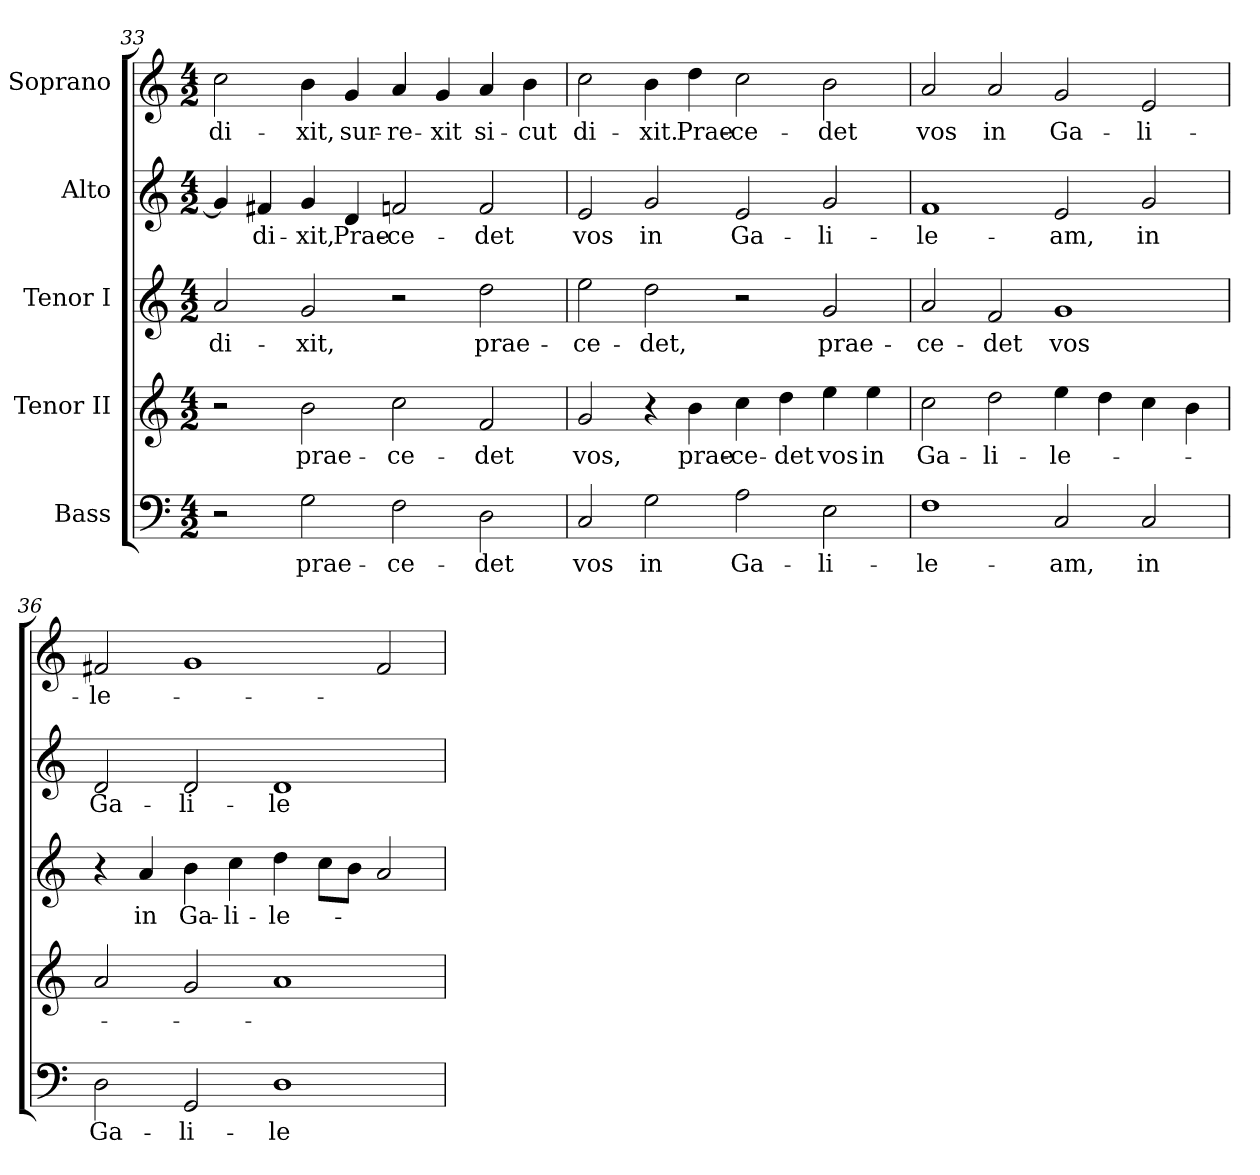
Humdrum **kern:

**kern	**text	**kern	**text	**kern	**text	**kern	**text	**kern	**text
*part5	*part5	*part4	*part4	*part3	*part3	*part2	*part2	*part1	*part1
*staff5	*staff5	*staff4	*staff4	*staff3	*staff3	*staff2	*staff2	*staff1	*staff1
*I"Bass	*	*I"Tenor II	*	*I"Tenor I	*	*I"Alto	*	*I"Soprano	*
*clefF4	*	*clefG2	*	*clefG2	*	*clefG2	*	*clefG2	*
*	*	*ITrd7c12	*	*ITrd7c12	*	*	*	*	*
*k[]	*	*k[]	*	*k[]	*	*k[]	*	*k[]	*
*C:	*	*C:	*	*C:	*	*C:	*	*C:	*
*M4/2	*	*M4/2	*	*M4/2	*	*M4/2	*	*M4/2	*
=33	=33	=33	=33	=33	=33	=33	=33	=33	=33
!	!	!	!	!	!LO:LY:b:color=#000000	!	!	!	!
!	!	!	!	!	!	!	!	!	!LO:LY:b:color=#000000
2r	.	2r	.	2Ai/	di-	4gi/]	.	2cci\	di-
!	!	!	!	!	!	!	!LO:LY:b:color=#000000	!	!
.	.	.	.	.	.	4f#Xi/	di-	.	.
!	!LO:LY:b:color=#000000	!	!	!	!	!	!	!	!
!	!	!	!LO:LY:b:color=#000000	!	!	!	!	!	!
!	!	!	!	!	!LO:LY:b:color=#000000	!	!	!	!
!	!	!	!	!	!	!	!LO:LY:b:color=#000000	!	!
!	!	!	!	!	!	!	!	!	!LO:LY:b:color=#000000
2Gi\	prae-	2Bi\	prae-	2Gi/	-xit,	4gi/	-xit,	4bi\	-xit,
!	!	!	!	!	!	!	!LO:LY:b:color=#000000	!	!
!	!	!	!	!	!	!	!	!	!LO:LY:b:color=#000000
.	.	.	.	.	.	4di/	Prae-	4gi/	sur-
!	!LO:LY:b:color=#000000	!	!	!	!	!	!	!	!
!	!	!	!LO:LY:b:color=#000000	!	!	!	!	!	!
!	!	!	!	!	!	!	!LO:LY:b:color=#000000	!	!
!	!	!	!	!	!	!	!	!	!LO:LY:b:color=#000000
2Fi\	-ce-	2ci\	-ce-	2r	.	2fni/	-ce-	4ai/	-re-
!	!	!	!	!	!	!	!	!	!LO:LY:b:color=#000000
.	.	.	.	.	.	.	.	4gi/	-xit
!	!LO:LY:b:color=#000000	!	!	!	!	!	!	!	!
!	!	!	!LO:LY:b:color=#000000	!	!	!	!	!	!
!	!	!	!	!	!LO:LY:b:color=#000000	!	!	!	!
!	!	!	!	!	!	!	!LO:LY:b:color=#000000	!	!
!	!	!	!	!	!	!	!	!	!LO:LY:b:color=#000000
2Di\	-det	2Fi/	-det	2di\	prae-	2fi/	-det	4ai/	si-
!	!	!	!	!	!	!	!	!	!LO:LY:b:color=#000000
.	.	.	.	.	.	.	.	4bi\	-cut
=34	=34	=34	=34	=34	=34	=34	=34	=34	=34
!	!LO:LY:b:color=#000000	!	!	!	!	!	!	!	!
!	!	!	!LO:LY:b:color=#000000	!	!	!	!	!	!
!	!	!	!	!	!LO:LY:b:color=#000000	!	!	!	!
!	!	!	!	!	!	!	!LO:LY:b:color=#000000	!	!
!	!	!	!	!	!	!	!	!	!LO:LY:b:color=#000000
2Ci/	vos	2Gi/	vos,	2ei\	-ce-	2ei/	vos	2cci\	di-
!	!LO:LY:b:color=#000000	!	!	!	!	!	!	!	!
!	!	!	!	!	!LO:LY:b:color=#000000	!	!	!	!
!	!	!	!	!	!	!	!LO:LY:b:color=#000000	!	!
!	!	!	!	!	!	!	!	!	!LO:LY:b:color=#000000
2Gi\	in	4r	.	2di\	-det,	2gi/	in	4bi\	-xit.
!	!	!	!LO:LY:b:color=#000000	!	!	!	!	!	!
!	!	!	!	!	!	!	!	!	!LO:LY:b:color=#000000
.	.	4Bi\	prae-	.	.	.	.	4ddi\	Prae-
!	!LO:LY:b:color=#000000	!	!	!	!	!	!	!	!
!	!	!	!LO:LY:b:color=#000000	!	!	!	!	!	!
!	!	!	!	!	!	!	!LO:LY:b:color=#000000	!	!
!	!	!	!	!	!	!	!	!	!LO:LY:b:color=#000000
2Ai\	Ga-	4ci\	-ce-	2r	.	2ei/	Ga-	2cci\	-ce-
!	!	!	!LO:LY:b:color=#000000	!	!	!	!	!	!
.	.	4di\	-det	.	.	.	.	.	.
!	!LO:LY:b:color=#000000	!	!	!	!	!	!	!	!
!	!	!	!LO:LY:b:color=#000000	!	!	!	!	!	!
!	!	!	!	!	!LO:LY:b:color=#000000	!	!	!	!
!	!	!	!	!	!	!	!LO:LY:b:color=#000000	!	!
!	!	!	!	!	!	!	!	!	!LO:LY:b:color=#000000
2Ei\	-li-	4ei\	vos	2Gi/	prae-	2gi/	-li-	2bi\	-det
!	!	!	!LO:LY:b:color=#000000	!	!	!	!	!	!
.	.	4ei\	in	.	.	.	.	.	.
!!LO:LB:g=z
=35	=35	=35	=35	=35	=35	=35	=35	=35	=35
!	!LO:LY:b:color=#000000	!	!	!	!	!	!	!	!
!	!	!	!LO:LY:b:color=#000000	!	!	!	!	!	!
!	!	!	!	!	!LO:LY:b:color=#000000	!	!	!	!
!	!	!	!	!	!	!	!LO:LY:b:color=#000000	!	!
!	!	!	!	!	!	!	!	!	!LO:LY:b:color=#000000
1Fi	-le-	2ci\	Ga-	2Ai/	-ce-	1fi	-le-	2ai/	vos
!	!	!	!LO:LY:b:color=#000000	!	!	!	!	!	!
!	!	!	!	!	!LO:LY:b:color=#000000	!	!	!	!
!	!	!	!	!	!	!	!	!	!LO:LY:b:color=#000000
.	.	2di\	-li-	2Fi/	-det	.	.	2ai/	in
!	!LO:LY:b:color=#000000	!	!	!	!	!	!	!	!
!	!	!	!LO:LY:b:color=#000000	!	!	!	!	!	!
!	!	!	!	!	!LO:LY:b:color=#000000	!	!	!	!
!	!	!	!	!	!	!	!LO:LY:b:color=#000000	!	!
!	!	!	!	!	!	!	!	!	!LO:LY:b:color=#000000
2Ci/	-am,	4ei\	-le-	1Gi	vos	2ei/	-am,	2gi/	Ga-
.	.	4di\	.	.	.	.	.	.	.
!	!LO:LY:b:color=#000000	!	!	!	!	!	!	!	!
!	!	!	!	!	!	!	!LO:LY:b:color=#000000	!	!
!	!	!	!	!	!	!	!	!	!LO:LY:b:color=#000000
2Ci/	in	4ci\	.	.	.	2gi/	in	2ei/	-li-
.	.	4Bi\	.	.	.	.	.	.	.
=36	=36	=36	=36	=36	=36	=36	=36	=36	=36
!	!LO:LY:b:color=#000000	!	!	!	!	!	!	!	!
!	!	!	!	!	!	!	!LO:LY:b:color=#000000	!	!
!	!	!	!	!	!	!	!	!	!LO:LY:b:color=#000000
2Di\	Ga-	2Ai/	.	4r	.	2di/	Ga-	2f#Xi/	-le-
!	!	!	!	!	!LO:LY:b:color=#000000	!	!	!	!
.	.	.	.	4Ai/	in	.	.	.	.
!	!LO:LY:b:color=#000000	!	!	!	!	!	!	!	!
!	!	!	!	!	!LO:LY:b:color=#000000	!	!	!	!
!	!	!	!	!	!	!	!LO:LY:b:color=#000000	!	!
2GGi/	-li-	2Gi/	.	4Bi\	Ga-	2di/	-li-	1gi	.
!	!	!	!	!	!LO:LY:b:color=#000000	!	!	!	!
.	.	.	.	4ci\	-li-	.	.	.	.
!	!LO:LY:b:color=#000000	!	!	!	!	!	!	!	!
!	!	!	!	!	!LO:LY:b:color=#000000	!	!	!	!
!	!	!	!	!	!	!	!LO:LY:b:color=#000000	!	!
1Di	-le-	1Ai	.	4di\	-le-	1di	-le-	.	.
.	.	.	.	8ci\L	.	.	.	.	.
.	.	.	.	8Bi\J	.	.	.	.	.
.	.	.	.	2Ai/	.	.	.	2f#i/	.
=	=	=	=	=	=	=	=	=	=
*-	*-	*-	*-	*-	*-	*-	*-	*-	*-
